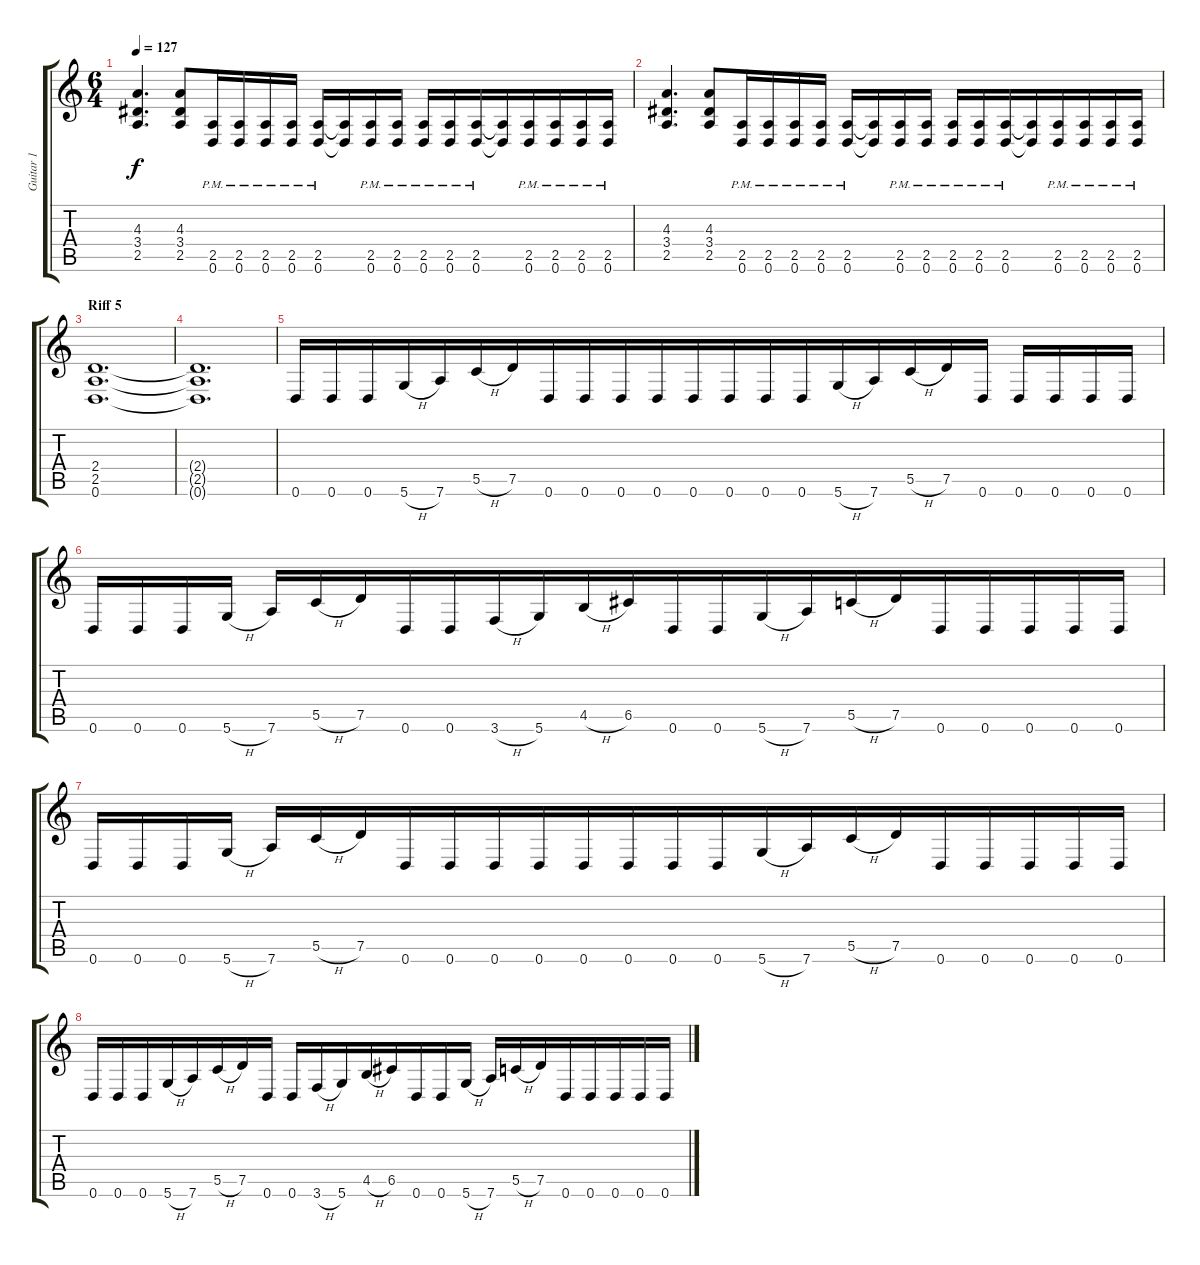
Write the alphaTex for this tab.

\track ("Guitar 1" "Guitar 1") {instrument distortionguitar}
\staff {score tabs}
\tuning (D4 A3 F3 C3 G2 D2) {hide}
\ts (6 4)
\tempo 127
\clef g2
\ks c
(4.3 3.4 2.5).4{d dy f beam merge} (4.3 3.4 2.5).8{beam merge} (2.5{pm} 0.6{pm}).16{beam merge} (2.5{pm} 0.6{pm}).16 (2.5{pm} 0.6{pm}).16{beam merge} (2.5{pm} 0.6{pm}).16 (2.5{pm} 0.6{pm}).16{beam merge} (2.5{t} 0.6{t}).16{beam merge} (2.5{pm} 0.6{pm}).16{beam merge} (2.5{pm} 0.6{pm}).16 (2.5{pm} 0.6{pm}).16{beam merge} (2.5{pm} 0.6{pm}).16{beam merge} (2.5{pm} 0.6{pm}).16{beam merge} (2.5{t} 0.6{t}).16{beam merge} (2.5{pm} 0.6{pm}).16{beam merge} (2.5{pm} 0.6{pm}).16 (2.5{pm} 0.6{pm}).16{beam merge} (2.5{pm} 0.6{pm}).16 |
(4.3 3.4 2.5).4{d beam merge} (4.3 3.4 2.5).8{beam merge} (2.5{pm} 0.6{pm}).16{beam merge} (2.5{pm} 0.6{pm}).16 (2.5{pm} 0.6{pm}).16{beam merge} (2.5{pm} 0.6{pm}).16 (2.5{pm} 0.6{pm}).16{beam merge} (2.5{t} 0.6{t}).16{beam merge} (2.5{pm} 0.6{pm}).16{beam merge} (2.5{pm} 0.6{pm}).16 (2.5{pm} 0.6{pm}).16{beam merge} (2.5{pm} 0.6{pm}).16 (2.5{pm} 0.6{pm}).16{beam merge} (2.5{t} 0.6{t}).16{beam merge} (2.5{pm} 0.6{pm}).16{beam merge} (2.5{pm} 0.6{pm}).16 (2.5{pm} 0.6{pm}).16{beam merge} (2.5{pm} 0.6{pm}).16 |
\section ("" "Riff 5")
(2.4 2.5 0.6).1{d} |
(2.4{t} 2.5{t} 0.6{t}).1{d} |
0.6.16{beam merge} 0.6.16{beam merge} 0.6.16{beam merge} 5.6{h}.16{beam merge} 7.6.16{beam merge} 5.5{h}.16{beam merge} 7.5.16 0.6.16{beam merge} 0.6.16{beam merge} 0.6.16{beam merge} 0.6.16{beam merge} 0.6.16{beam merge} 0.6.16{beam merge} 0.6.16{beam merge} 0.6.16 5.6{h}.16{beam merge} 7.6.16{beam merge} 5.5{h}.16{beam merge} 7.5.16{beam merge} 0.6.16 0.6.16{beam merge} 0.6.16{beam merge} 0.6.16{beam merge} 0.6.16 |
0.6.16{beam merge} 0.6.16{beam merge} 0.6.16{beam merge} 5.6{h}.16 7.6.16{beam merge} 5.5{h}.16 7.5.16{beam merge} 0.6.16{beam merge} 0.6.16{beam merge} 3.6{h}.16{beam merge} 5.6.16{beam merge} 4.5{h}.16{beam merge} 6.5.16{beam merge} 0.6.16{beam merge} 0.6.16{beam merge} 5.6{h}.16{beam merge} 7.6.16{beam merge} 5.5{h}.16{beam merge} 7.5.16{beam merge} 0.6.16{beam merge} 0.6.16{beam merge} 0.6.16{beam merge} 0.6.16{beam merge} 0.6.16 |
0.6.16{beam merge} 0.6.16 0.6.16{beam merge} 5.6{h}.16 7.6.16{beam merge} 5.5{h}.16{beam merge} 7.5.16 0.6.16{beam merge} 0.6.16{beam merge} 0.6.16{beam merge} 0.6.16{beam merge} 0.6.16{beam merge} 0.6.16{beam merge} 0.6.16{beam merge} 0.6.16{beam merge} 5.6{h}.16{beam merge} 7.6.16{beam merge} 5.5{h}.16{beam merge} 7.5.16{beam merge} 0.6.16{beam merge} 0.6.16{beam merge} 0.6.16{beam merge} 0.6.16{beam merge} 0.6.16 |
0.6.16{beam merge} 0.6.16 0.6.16 5.6{h}.16{beam merge} 7.6.16 5.5{h}.16 7.5.16 0.6.16 0.6.16{beam merge} 3.6{h}.16{beam merge} 5.6.16{beam merge} 4.5{h}.16{beam merge} 6.5.16{beam merge} 0.6.16{beam merge} 0.6.16{beam merge} 5.6{h}.16 7.6.16{beam merge} 5.5{h}.16{beam merge} 7.5.16{beam merge} 0.6.16{beam merge} 0.6.16{beam merge} 0.6.16{beam merge} 0.6.16{beam merge} 0.6.16
